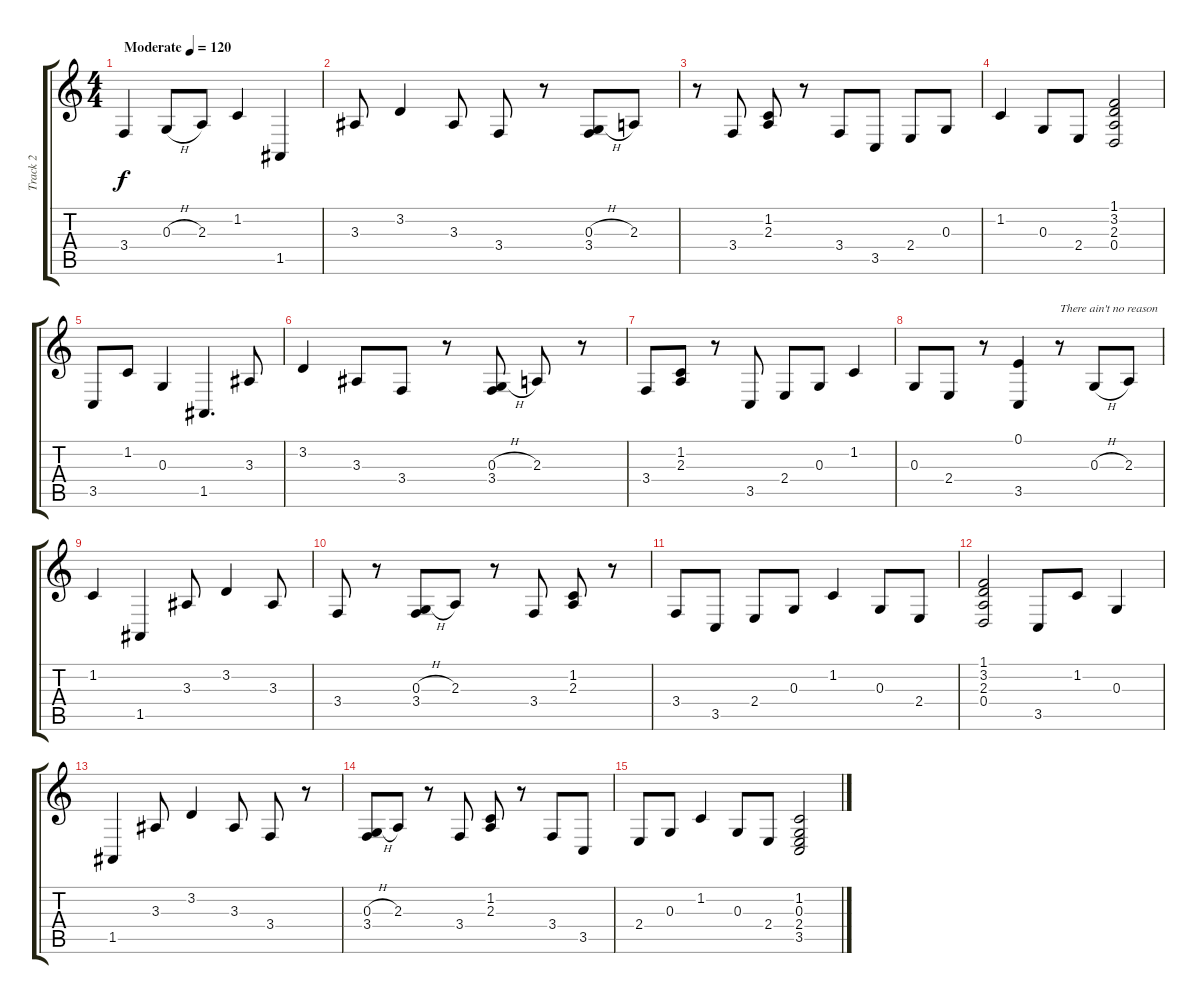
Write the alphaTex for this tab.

\track ("Track 2" "Track 2") {instrument stringensemble2}
\staff {score tabs}
\tuning (E4 B3 G3 D3 A2 E2) {hide}
\ts (4 4)
\tempo (120 "Moderate")
\clef g2
\ks c
3.4.4{dy f instrument stringensemble2} 0.3{h}.8 2.3.8 1.2.4 1.5.4 |
3.3.8 3.2.4 3.3.8 3.4.8 r.8 (0.3{h} 3.4).8 2.3.8 |
r.8 3.4.8 (1.2 2.3).8 r.8 3.4.8 3.5.8 2.4.8 0.3.8 |
1.2.4 0.3.8 2.4.8 (1.1 3.2 2.3 0.4).2 |
3.5.8 1.2.8 0.3.4 1.5.4{d} 3.3.8 |
3.2.4 3.3.8 3.4.8 r.8 (0.3{h} 3.4).8 2.3.8 r.8 |
3.4.8 (1.2 2.3).8 r.8 3.5.8 2.4.8 0.3.8 1.2.4 |
0.3.8 2.4.8 r.8 (0.1 3.5).4 r.8{txt "There ain't no reason"} 0.3{h}.8 2.3.8 |
1.2.4 1.5.4 3.3.8 3.2.4 3.3.8 |
3.4.8 r.8 (0.3{h} 3.4).8 2.3.8 r.8 3.4.8 (1.2 2.3).8 r.8 |
3.4.8 3.5.8 2.4.8 0.3.8 1.2.4 0.3.8 2.4.8 |
(1.1 3.2 2.3 0.4).2 3.5.8 1.2.8 0.3.4 |
1.5.4 3.3.8 3.2.4 3.3.8 3.4.8 r.8 |
(0.3{h} 3.4).8 2.3.8 r.8 3.4.8 (1.2 2.3).8 r.8 3.4.8 3.5.8 |
2.4.8 0.3.8 1.2.4 0.3.8 2.4.8 (1.2 0.3 2.4 3.5).2
